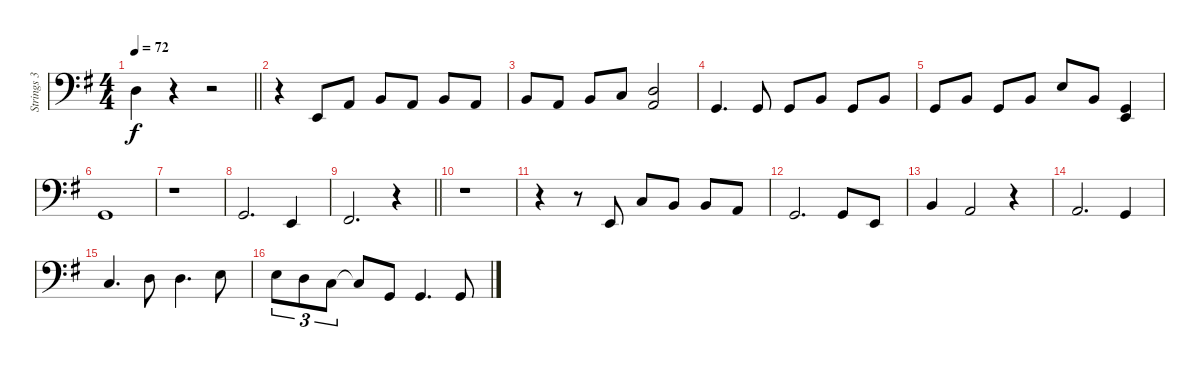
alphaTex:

\track ("Strings 3" "Strings 3") {instrument stringensemble2}
\staff {score}
\tuning (C3 G2 D2 A1 E1 B0) {hide}
\ts (4 4)
\tempo 72
\clef f4
\barLineRight lightlight
\ks eminor
2.1{t}.4{dy f} r.4 r.2 |
r.4 2.3.8 2.2.8 4.2.8 2.2.8 4.2.8 2.2.8 |
4.2.8 2.2.8 4.2.8 0.1.8 (2.1 2.2).2 |
0.2.4{d} 0.2.8 0.2.8 4.2.8 0.2.8 4.2.8 |
0.2.8 4.2.8 0.2.8 4.2.8 4.1.8 4.2.8 (0.2 2.3).4 |
0.2.1 |
r.1 |
0.2.2{d} 2.3.4 |
\barLineRight lightlight
4.3.2{d} r.4 |
r.1 |
r.4 r.8 2.3.8 0.1.8 4.2.8 4.2.8 2.2.8 |
0.2.2{d} 0.2.8 2.3.8 |
4.2.4 2.2.2 r.4 |
2.2.2{d} 0.2.4 |
0.1.4{d} 2.1.8 2.1.4{d} 4.1.8 |
4.1.8{tu (3 2)} 2.1.8{tu (3 2)} 0.1.8{tu (3 2)} 0.1{t}.8 0.2.8 0.2.4{d} 0.2.8
